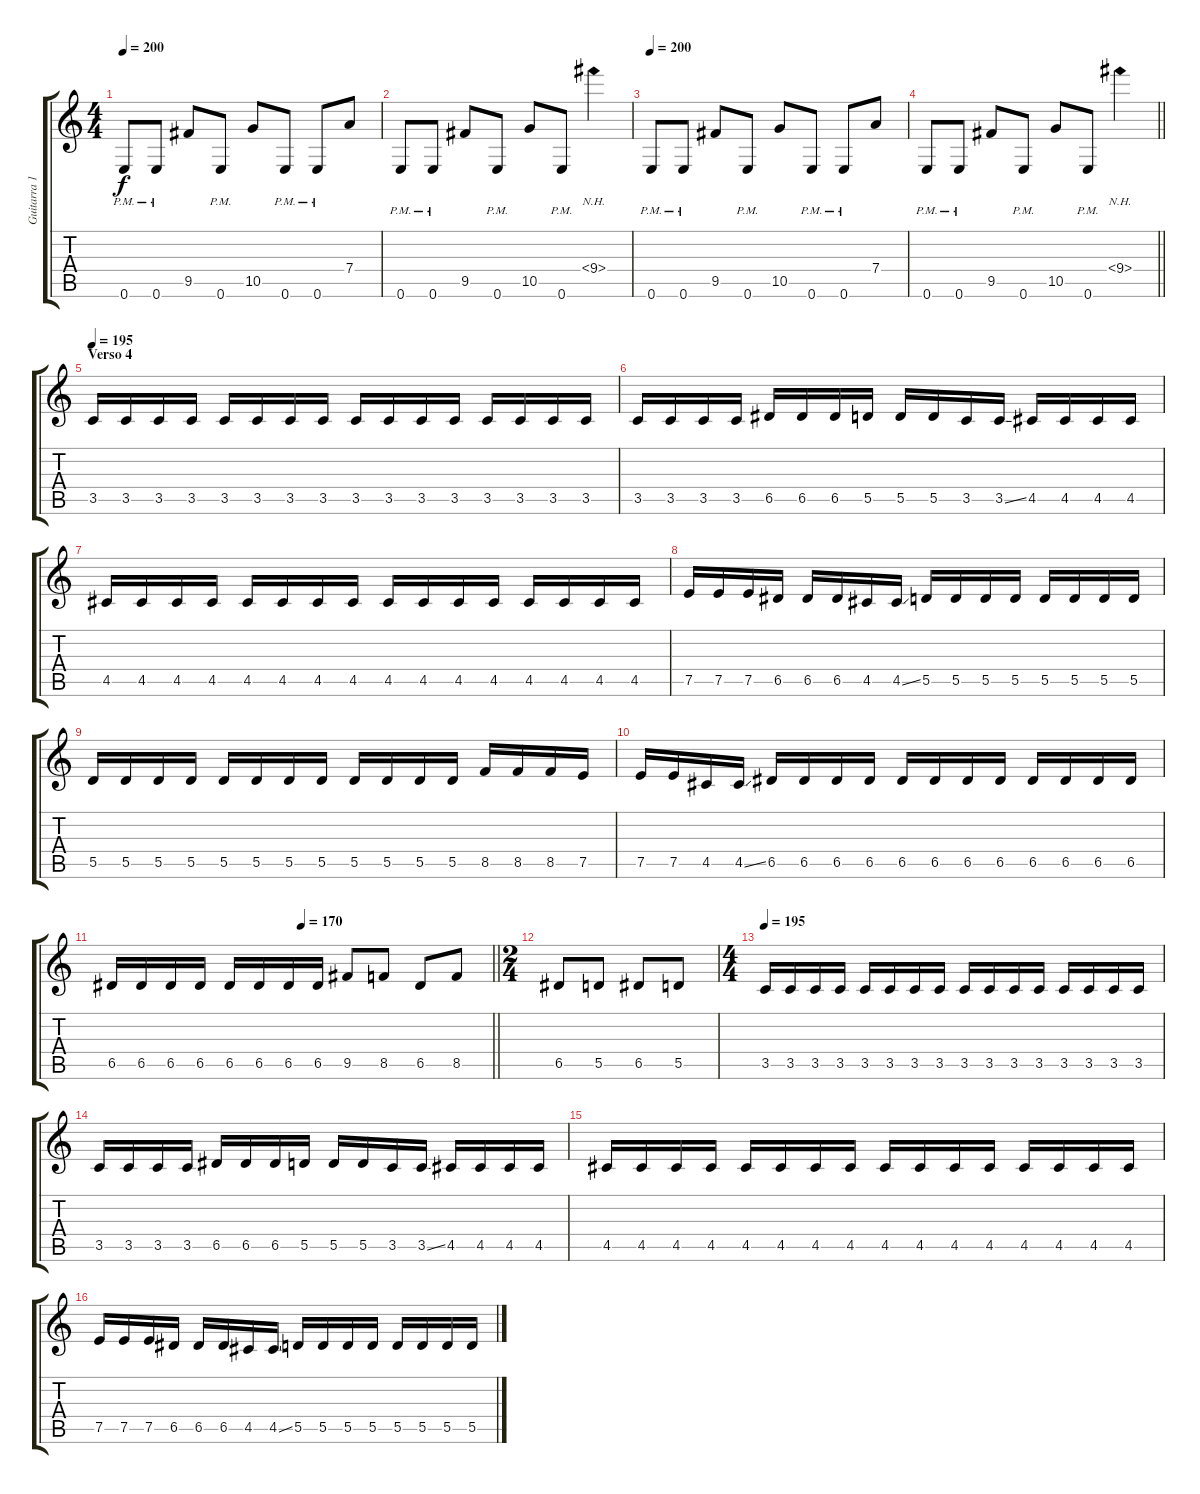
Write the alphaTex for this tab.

\track ("Guitarra 1" "Guitarra 1") {instrument distortionguitar}
\staff {score tabs}
\tuning (E4 B3 G3 D3 A2 E2) {hide}
\ts (4 4)
\tempo 200
\clef g2
\ks c
0.6{pm}.8{dy f} 0.6{pm}.8 9.5.8 0.6{pm}.8 10.5.8 0.6{pm}.8 0.6{pm}.8 7.4.8 |
0.6{pm}.8 0.6{pm}.8 9.5.8 0.6{pm}.8 10.5.8 0.6{pm}.8 9.4{nh}.4 |
\tempo 200
0.6{pm}.8 0.6{pm}.8 9.5.8 0.6{pm}.8 10.5.8 0.6{pm}.8 0.6{pm}.8 7.4.8 |
\barLineRight lightlight
0.6{pm}.8 0.6{pm}.8 9.5.8 0.6{pm}.8 10.5.8 0.6{pm}.8 9.4{nh}.4 |
\section ("" "Verso 4")
\tempo 195
3.5.16 3.5.16 3.5.16 3.5.16 3.5.16 3.5.16 3.5.16 3.5.16 3.5.16 3.5.16 3.5.16 3.5.16 3.5.16 3.5.16 3.5.16 3.5.16 |
3.5.16 3.5.16 3.5.16 3.5.16 6.5.16 6.5.16 6.5.16 5.5.16 5.5.16 5.5.16 3.5.16 3.5{ss}.16 4.5.16 4.5.16 4.5.16 4.5.16 |
4.5.16 4.5.16 4.5.16 4.5.16 4.5.16 4.5.16 4.5.16 4.5.16 4.5.16 4.5.16 4.5.16 4.5.16 4.5.16 4.5.16 4.5.16 4.5.16 |
7.5.16 7.5.16 7.5.16 6.5.16 6.5.16 6.5.16 4.5.16 4.5{ss}.16 5.5.16 5.5.16 5.5.16 5.5.16 5.5.16 5.5.16 5.5.16 5.5.16 |
5.5.16 5.5.16 5.5.16 5.5.16 5.5.16 5.5.16 5.5.16 5.5.16 5.5.16 5.5.16 5.5.16 5.5.16 8.5.16 8.5.16 8.5.16 7.5.16 |
7.5.16 7.5.16 4.5.16 4.5{ss}.16 6.5.16 6.5.16 6.5.16 6.5.16 6.5.16 6.5.16 6.5.16 6.5.16 6.5.16 6.5.16 6.5.16 6.5.16 |
\tempo (170 0.5)
\barLineRight lightlight
6.5.16 6.5.16 6.5.16 6.5.16 6.5.16 6.5.16 6.5.16 6.5.16 9.5.8 8.5.8 6.5.8 8.5.8 |
\ts (2 4)
6.5.8 5.5.8 6.5.8 5.5.8 |
\ts (4 4)
\tempo 195
3.5.16 3.5.16 3.5.16 3.5.16 3.5.16 3.5.16 3.5.16 3.5.16 3.5.16 3.5.16 3.5.16 3.5.16 3.5.16 3.5.16 3.5.16 3.5.16 |
3.5.16 3.5.16 3.5.16 3.5.16 6.5.16 6.5.16 6.5.16 5.5.16 5.5.16 5.5.16 3.5.16 3.5{ss}.16 4.5.16 4.5.16 4.5.16 4.5.16 |
4.5.16 4.5.16 4.5.16 4.5.16 4.5.16 4.5.16 4.5.16 4.5.16 4.5.16 4.5.16 4.5.16 4.5.16 4.5.16 4.5.16 4.5.16 4.5.16 |
7.5.16 7.5.16 7.5.16 6.5.16 6.5.16 6.5.16 4.5.16 4.5{ss}.16 5.5.16 5.5.16 5.5.16 5.5.16 5.5.16 5.5.16 5.5.16 5.5.16
